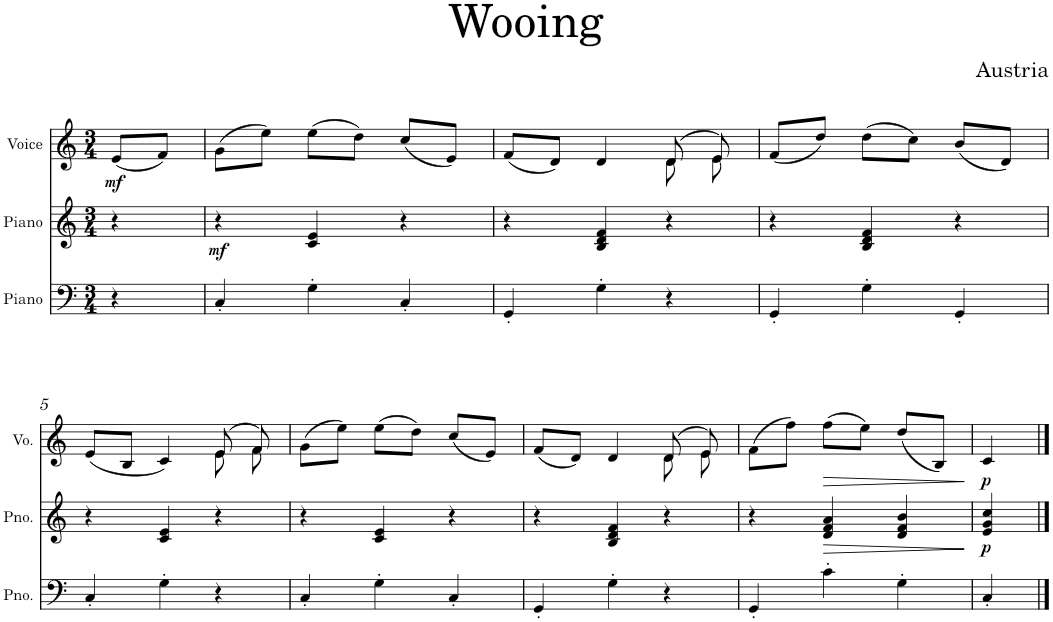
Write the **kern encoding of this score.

**kern	**kern	**dynam	**kern	**dynam
*part3	*part2	*part2	*part1	*part1
*staff3	*staff2	*staff2	*staff1	*staff1
*I"Piano	*I"Piano	*	*I"Voice	*
*I'Pno.	*I'Pno.	*	*I'Vo.	*
*clefF4	*clefG2	*	*clefG2	*
*k[]	*k[]	*	*k[]	*
*M3/4	*M3/4	*	*M3/4	*
=1	=1	=1	=1	=1
!	!	!	!	!LO:DY:b
4r	4r	.	(8e/L	mf
.	.	.	8f/J)	.
=2	=2	=2	=2	=2
!	!	!LO:DY:b	!	!
4C'/	4r	mf	(8g\L	.
.	.	.	8ee\J)	.
4G'\	4c/ 4e/	.	(8ee\L	.
.	.	.	8dd\J)	.
4C'/	4r	.	(8cc/L	.
.	.	.	8e/J)	.
=3	=3	=3	=3	=3
*	*	*	*^	*
4GG'/	4r	.	(8f/L	2ryy	.
.	.	.	8d/J)	.	.
4G'\	4B/ 4d/ 4f/	.	4d/	.	.
4r	4r	.	(8d/	8d\	.
.	.	.	8e/)	8e\	.
*	*	*	*v	*v	*
=4	=4	=4	=4	=4
4GG'/	4r	.	(8f/L	.
.	.	.	8dd/J)	.
4G'\	4B/ 4d/ 4f/	.	(8dd\L	.
.	.	.	8cc\J)	.
4GG'/	4r	.	(8b/L	.
.	.	.	8d/J)	.
!!LO:LB:g=z
=5	=5	=5	=5	=5
*	*	*	*^	*
4C'/	4r	.	(8e/L	2ryy	.
.	.	.	8B/J	.	.
4G'\	4c/ 4e/	.	4c/)	.	.
4r	4r	.	(8e/	8e\	.
.	.	.	8f/)	8f\	.
*	*	*	*v	*v	*
=6	=6	=6	=6	=6
4C'/	4r	.	(8g\L	.
.	.	.	8ee\J)	.
4G'\	4c/ 4e/	.	(8ee\L	.
.	.	.	8dd\J)	.
4C'/	4r	.	(8cc/L	.
.	.	.	8e/J)	.
=7	=7	=7	=7	=7
*	*	*	*^	*
4GG'/	4r	.	(8f/L	2ryy	.
.	.	.	8d/J)	.	.
4G'\	4B/ 4d/ 4f/	.	4d/	.	.
4r	4r	.	(8d/	8d\	.
.	.	.	8e/)	8e\	.
*	*	*	*v	*v	*
=8	=8	=8	=8	=8
4GG'/	4r	.	(8f\L	.
.	.	.	8ff\J)	.
!	!	!LO:HP:b	!	!LO:HP:b
4c'\	4d/ 4f/ 4a/	>	(8ff\L	>
.	.	.	8ee\J)	.
4G'\	4d/ 4f/ 4b/	.	(8dd/L	.
.	.	.	8B/J)	.
.	.	]	.	]
=9	=9	=9	=9	=9
!	!	!LO:DY:b	!	!LO:DY:b
4C'/	4e/ 4g/ 4cc/	p	4c/	p
==	==	==	==	==
*-	*-	*-	*-	*-
